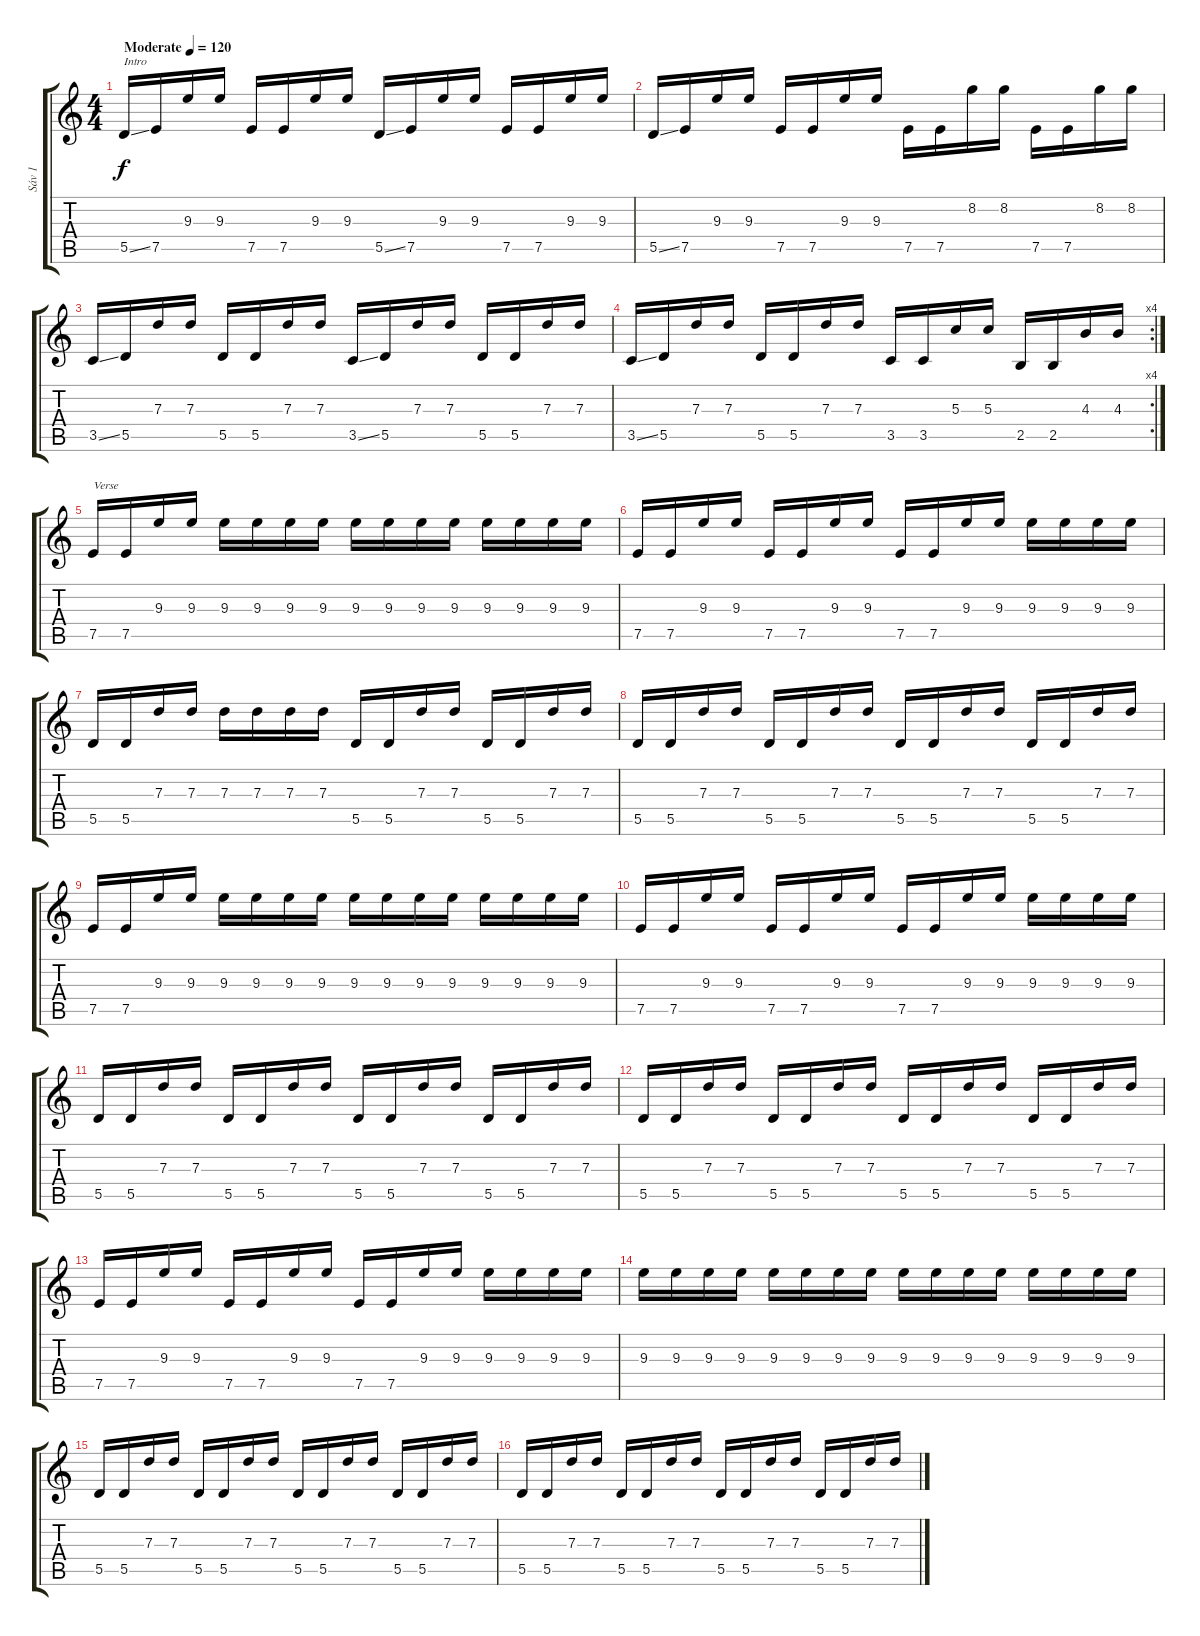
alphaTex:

\track ("Sáv 1" "Sáv 1") {instrument acousticguitarsteel}
\staff {score tabs}
\tuning (E4 B3 G3 D3 A2 E2) {hide}
\ts (4 4)
\tempo (120 "Moderate")
\clef g2
\ks c
5.5{ss}.16{txt "Intro" dy f instrument acousticguitarsteel} 7.5.16 9.3.16 9.3.16 7.5.16 7.5.16 9.3.16 9.3.16 5.5{ss}.16 7.5.16 9.3.16 9.3.16 7.5.16 7.5.16 9.3.16 9.3.16 |
5.5{ss}.16 7.5.16 9.3.16 9.3.16 7.5.16 7.5.16 9.3.16 9.3.16 7.5.16 7.5.16 8.2.16 8.2.16 7.5.16 7.5.16 8.2.16 8.2.16 |
3.5{ss}.16 5.5.16 7.3.16 7.3.16 5.5.16 5.5.16 7.3.16 7.3.16 3.5{ss}.16 5.5.16 7.3.16 7.3.16 5.5.16 5.5.16 7.3.16 7.3.16 |
\rc 4
3.5{ss}.16 5.5.16 7.3.16 7.3.16 5.5.16 5.5.16 7.3.16 7.3.16 3.5.16 3.5.16 5.3.16 5.3.16 2.5.16 2.5.16 4.3.16 4.3.16 |
7.5.16{txt "Verse"} 7.5.16 9.3.16 9.3.16 9.3.16 9.3.16 9.3.16 9.3.16 9.3.16 9.3.16 9.3.16 9.3.16 9.3.16 9.3.16 9.3.16 9.3.16 |
7.5.16 7.5.16 9.3.16 9.3.16 7.5.16 7.5.16 9.3.16 9.3.16 7.5.16 7.5.16 9.3.16 9.3.16 9.3.16 9.3.16 9.3.16 9.3.16 |
5.5.16 5.5.16 7.3.16 7.3.16 7.3.16 7.3.16 7.3.16 7.3.16 5.5.16 5.5.16 7.3.16 7.3.16 5.5.16 5.5.16 7.3.16 7.3.16 |
5.5.16 5.5.16 7.3.16 7.3.16 5.5.16 5.5.16 7.3.16 7.3.16 5.5.16 5.5.16 7.3.16 7.3.16 5.5.16 5.5.16 7.3.16 7.3.16 |
7.5.16 7.5.16 9.3.16 9.3.16 9.3.16 9.3.16 9.3.16 9.3.16 9.3.16 9.3.16 9.3.16 9.3.16 9.3.16 9.3.16 9.3.16 9.3.16 |
7.5.16 7.5.16 9.3.16 9.3.16 7.5.16 7.5.16 9.3.16 9.3.16 7.5.16 7.5.16 9.3.16 9.3.16 9.3.16 9.3.16 9.3.16 9.3.16 |
5.5.16 5.5.16 7.3.16 7.3.16 5.5.16 5.5.16 7.3.16 7.3.16 5.5.16 5.5.16 7.3.16 7.3.16 5.5.16 5.5.16 7.3.16 7.3.16 |
5.5.16 5.5.16 7.3.16 7.3.16 5.5.16 5.5.16 7.3.16 7.3.16 5.5.16 5.5.16 7.3.16 7.3.16 5.5.16 5.5.16 7.3.16 7.3.16 |
7.5.16 7.5.16 9.3.16 9.3.16 7.5.16 7.5.16 9.3.16 9.3.16 7.5.16 7.5.16 9.3.16 9.3.16 9.3.16 9.3.16 9.3.16 9.3.16 |
9.3.16 9.3.16 9.3.16 9.3.16 9.3.16 9.3.16 9.3.16 9.3.16 9.3.16 9.3.16 9.3.16 9.3.16 9.3.16 9.3.16 9.3.16 9.3.16 |
5.5.16 5.5.16 7.3.16 7.3.16 5.5.16 5.5.16 7.3.16 7.3.16 5.5.16 5.5.16 7.3.16 7.3.16 5.5.16 5.5.16 7.3.16 7.3.16 |
5.5.16 5.5.16 7.3.16 7.3.16 5.5.16 5.5.16 7.3.16 7.3.16 5.5.16 5.5.16 7.3.16 7.3.16 5.5.16 5.5.16 7.3.16 7.3.16
